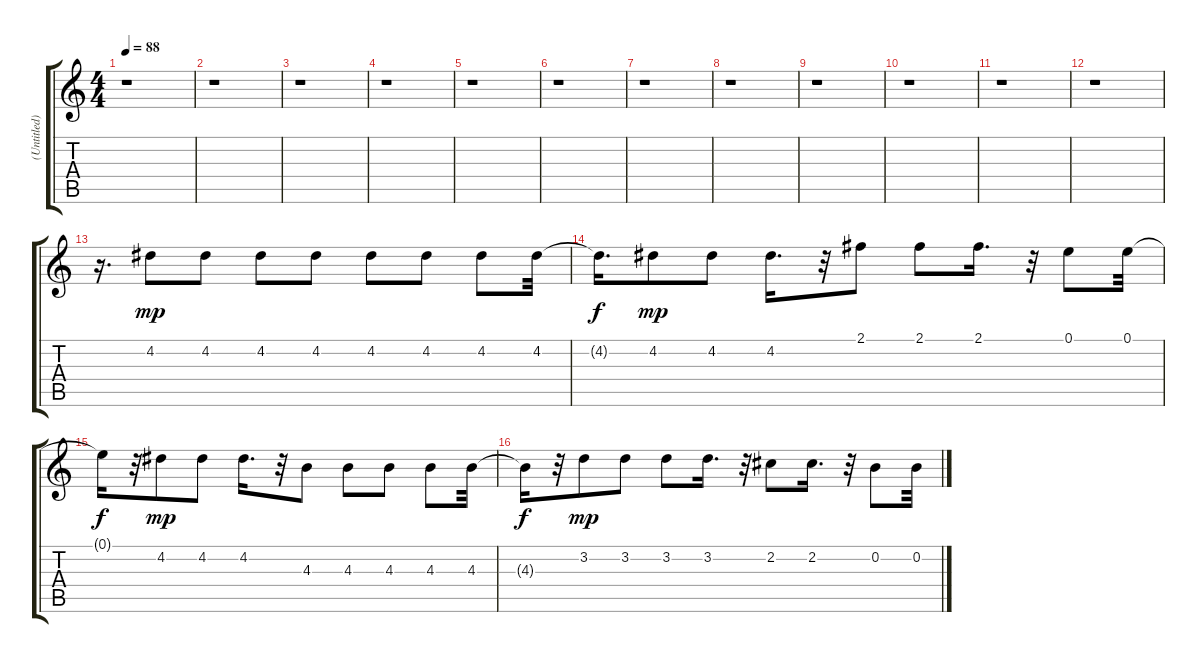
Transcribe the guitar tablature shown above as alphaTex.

\track ("(Untitled)" "(Untitled)") {instrument acousticguitarsteel}
\staff {score tabs}
\tuning (E4 B3 G3 D3 A2 E2) {hide}
\ts (4 4)
\tempo 88
\clef g2
\ks c
r.1{dy mp} |
r.1 |
r.1 |
r.1 |
r.1 |
r.1 |
r.1 |
r.1 |
r.1 |
r.1 |
r.1 |
r.1 |
r.16{d} 4.2.8 4.2.8 4.2.8 4.2.8 4.2.8 4.2.8 4.2.8 4.2.32 |
4.2{t}.16{d dy f} 4.2.8{dy mp} 4.2.8 4.2.16{d} r.32 2.1.8 2.1.8 2.1.16{d} r.32 0.1.8 0.1.32 |
0.1{t}.16{dy f} r.32 4.2.8{dy mp} 4.2.8 4.2.16{d} r.32 4.3.8 4.3.8 4.3.8 4.3.8 4.3.32 |
4.3{t}.16{dy f} r.32 3.2.8{dy mp} 3.2.8 3.2.8 3.2.16{d} r.32 2.2.8 2.2.16{d} r.32 0.2.8 0.2.32
